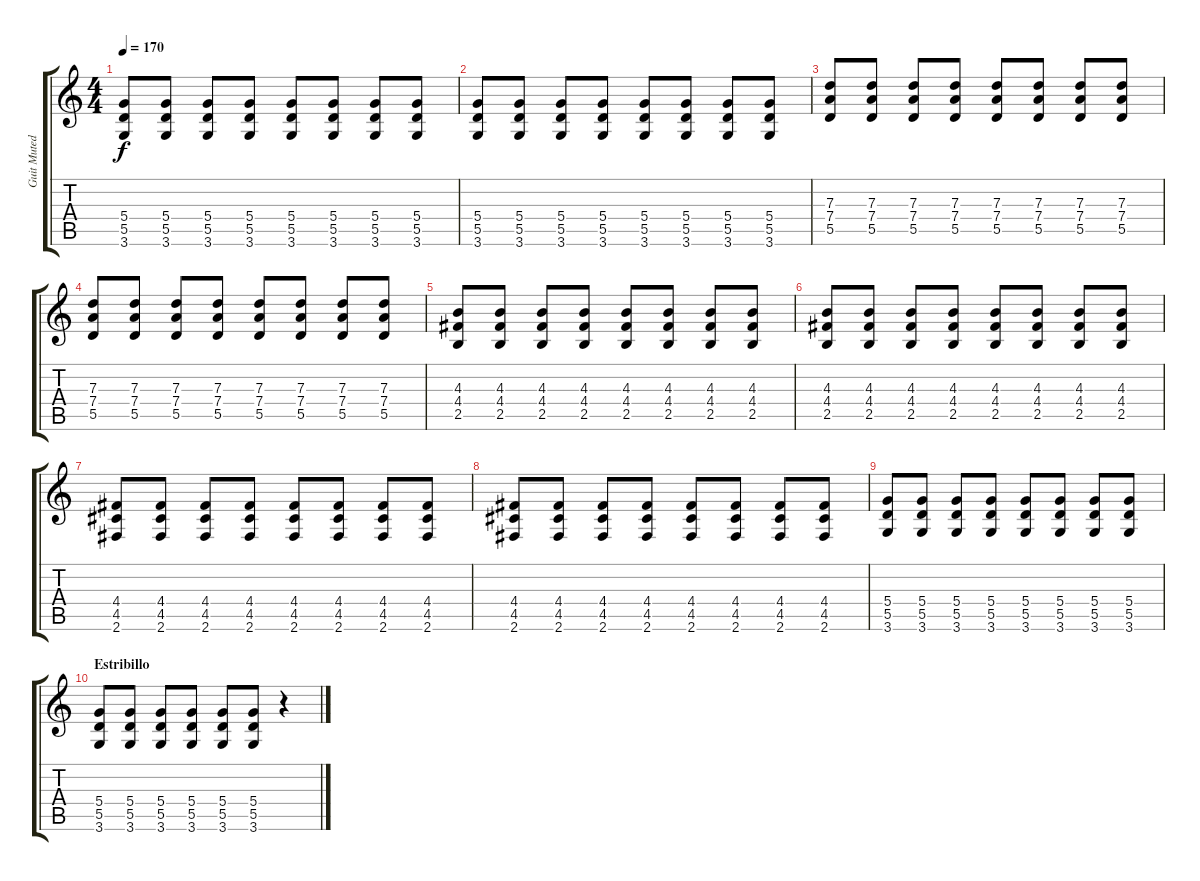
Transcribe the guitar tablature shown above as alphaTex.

\track ("Guit Muted" "Guit Muted") {instrument electricguitarmuted}
\staff {score tabs}
\tuning (E4 B3 G3 D3 A2 E2) {hide}
\ts (4 4)
\tempo 170
\clef g2
\ks c
(5.4 5.5 3.6).8{dy f} (5.4 5.5 3.6).8 (5.4 5.5 3.6).8 (5.4 5.5 3.6).8 (5.4 5.5 3.6).8 (5.4 5.5 3.6).8 (5.4 5.5 3.6).8 (5.4 5.5 3.6).8 |
(5.4 5.5 3.6).8 (5.4 5.5 3.6).8 (5.4 5.5 3.6).8 (5.4 5.5 3.6).8 (5.4 5.5 3.6).8 (5.4 5.5 3.6).8 (5.4 5.5 3.6).8 (5.4 5.5 3.6).8 |
(7.3 7.4 5.5).8 (7.3 7.4 5.5).8 (7.3 7.4 5.5).8 (7.3 7.4 5.5).8 (7.3 7.4 5.5).8 (7.3 7.4 5.5).8 (7.3 7.4 5.5).8 (7.3 7.4 5.5).8 |
(7.3 7.4 5.5).8 (7.3 7.4 5.5).8 (7.3 7.4 5.5).8 (7.3 7.4 5.5).8 (7.3 7.4 5.5).8 (7.3 7.4 5.5).8 (7.3 7.4 5.5).8 (7.3 7.4 5.5).8 |
(4.3 4.4 2.5).8 (4.3 4.4 2.5).8 (4.3 4.4 2.5).8 (4.3 4.4 2.5).8 (4.3 4.4 2.5).8 (4.3 4.4 2.5).8 (4.3 4.4 2.5).8 (4.3 4.4 2.5).8 |
(4.3 4.4 2.5).8 (4.3 4.4 2.5).8 (4.3 4.4 2.5).8 (4.3 4.4 2.5).8 (4.3 4.4 2.5).8 (4.3 4.4 2.5).8 (4.3 4.4 2.5).8 (4.3 4.4 2.5).8 |
(4.4 4.5 2.6).8 (4.4 4.5 2.6).8 (4.4 4.5 2.6).8 (4.4 4.5 2.6).8 (4.4 4.5 2.6).8 (4.4 4.5 2.6).8 (4.4 4.5 2.6).8 (4.4 4.5 2.6).8 |
(4.4 4.5 2.6).8 (4.4 4.5 2.6).8 (4.4 4.5 2.6).8 (4.4 4.5 2.6).8 (4.4 4.5 2.6).8 (4.4 4.5 2.6).8 (4.4 4.5 2.6).8 (4.4 4.5 2.6).8 |
(5.4 5.5 3.6).8 (5.4 5.5 3.6).8 (5.4 5.5 3.6).8 (5.4 5.5 3.6).8 (5.4 5.5 3.6).8 (5.4 5.5 3.6).8 (5.4 5.5 3.6).8 (5.4 5.5 3.6).8 |
\section ("" "Estribillo")
(5.4 5.5 3.6).8 (5.4 5.5 3.6).8 (5.4 5.5 3.6).8 (5.4 5.5 3.6).8 (5.4 5.5 3.6).8 (5.4 5.5 3.6).8 r.4
